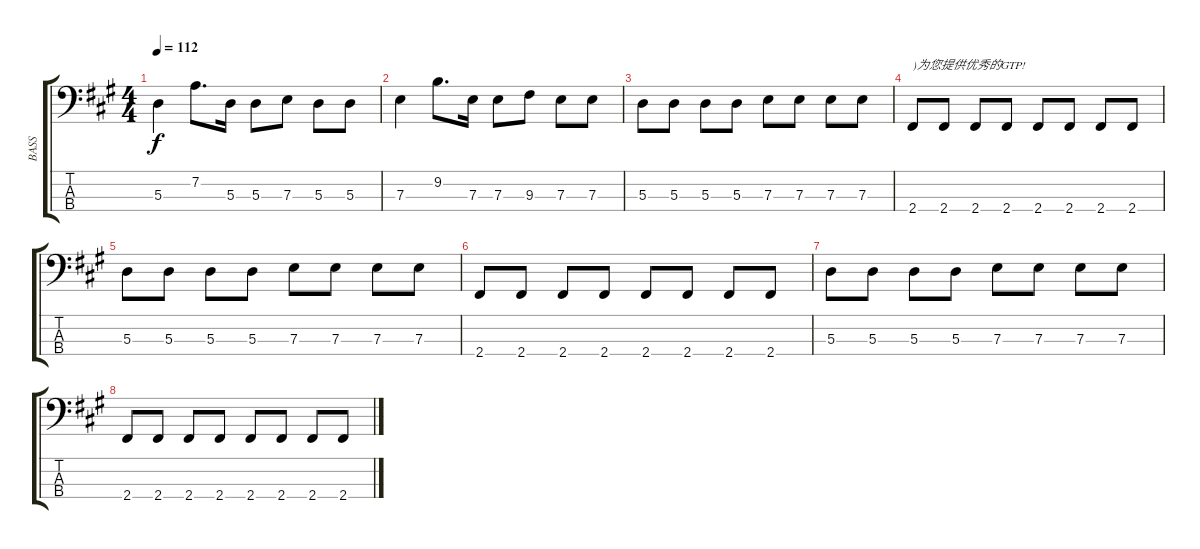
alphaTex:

\track ("BASS" "BASS") {instrument electricbassfinger}
\staff {score tabs}
\tuning (G2 D2 A1 E1) {hide}
\ts (4 4)
\tempo 112
\clef f4
\ks a
5.3.4{dy f} 7.2.8{d} 5.3.16 5.3.8 7.3.8 5.3.8 5.3.8 |
7.3.4 9.2.8{d} 7.3.16 7.3.8 9.3.8 7.3.8 7.3.8 |
5.3.8 5.3.8 5.3.8 5.3.8 7.3.8 7.3.8 7.3.8 7.3.8 |
2.4.8{txt ")为您提供优秀的GTP!"} 2.4.8 2.4.8 2.4.8 2.4.8 2.4.8 2.4.8 2.4.8 |
5.3.8 5.3.8 5.3.8 5.3.8 7.3.8 7.3.8 7.3.8 7.3.8 |
2.4.8 2.4.8 2.4.8 2.4.8 2.4.8 2.4.8 2.4.8 2.4.8 |
5.3.8 5.3.8 5.3.8 5.3.8 7.3.8 7.3.8 7.3.8 7.3.8 |
2.4.8 2.4.8 2.4.8 2.4.8 2.4.8 2.4.8 2.4.8 2.4.8
